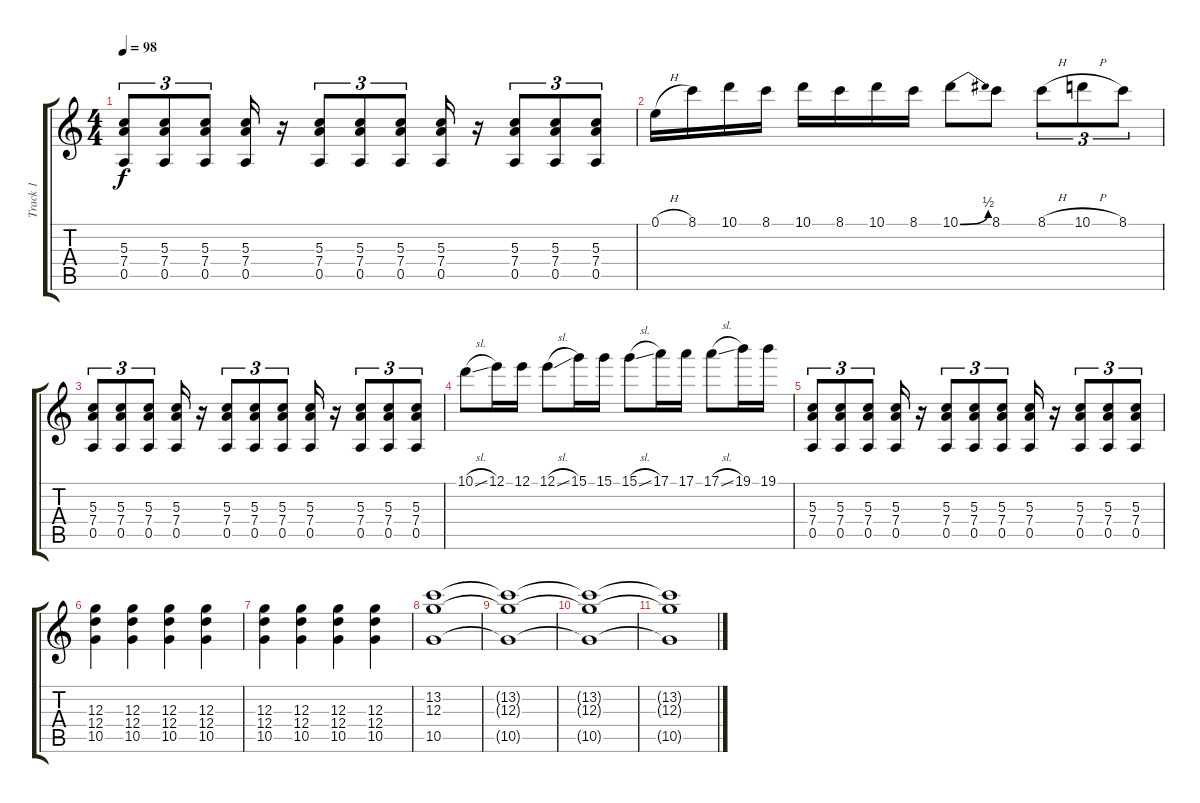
\track ("Track 1" "Track 1") {instrument electricguitarmuted}
\staff {score tabs}
\tuning (E4 B3 G3 D3 A2 E2) {hide}
\ts (4 4)
\tempo 98
\clef g2
\ks c
(5.3 7.4 0.5).8{tu (3 2) dy f} (5.3 7.4 0.5).8{tu (3 2)} (5.3 7.4 0.5).8{tu (3 2)} (5.3 7.4 0.5).16 r.16 (5.3 7.4 0.5).8{tu (3 2)} (5.3 7.4 0.5).8{tu (3 2)} (5.3 7.4 0.5).8{tu (3 2)} (5.3 7.4 0.5).16 r.16 (5.3 7.4 0.5).8{tu (3 2)} (5.3 7.4 0.5).8{tu (3 2)} (5.3 7.4 0.5).8{tu (3 2)} |
0.1{h}.16 8.1.16 10.1.16 8.1.16 10.1.16 8.1.16 10.1.16 8.1.16 10.1{be (bend 0 0 60 2)}.8 8.1.8 8.1{h}.8{tu (3 2)} 10.1{h}.8{tu (3 2)} 8.1.8{tu (3 2)} |
(5.3 7.4 0.5).8{tu (3 2)} (5.3 7.4 0.5).8{tu (3 2)} (5.3 7.4 0.5).8{tu (3 2)} (5.3 7.4 0.5).16 r.16 (5.3 7.4 0.5).8{tu (3 2)} (5.3 7.4 0.5).8{tu (3 2)} (5.3 7.4 0.5).8{tu (3 2)} (5.3 7.4 0.5).16 r.16 (5.3 7.4 0.5).8{tu (3 2)} (5.3 7.4 0.5).8{tu (3 2)} (5.3 7.4 0.5).8{tu (3 2)} |
10.1{sl}.8 12.1.16 12.1.16 12.1{sl}.8 15.1.16 15.1.16 15.1{sl}.8 17.1.16 17.1.16 17.1{sl}.8 19.1.16 19.1.16 |
(5.3 7.4 0.5).8{tu (3 2)} (5.3 7.4 0.5).8{tu (3 2)} (5.3 7.4 0.5).8{tu (3 2)} (5.3 7.4 0.5).16 r.16 (5.3 7.4 0.5).8{tu (3 2)} (5.3 7.4 0.5).8{tu (3 2)} (5.3 7.4 0.5).8{tu (3 2)} (5.3 7.4 0.5).16 r.16 (5.3 7.4 0.5).8{tu (3 2)} (5.3 7.4 0.5).8{tu (3 2)} (5.3 7.4 0.5).8{tu (3 2)} |
(12.3 12.4 10.5).4 (12.3 12.4 10.5).4 (12.3 12.4 10.5).4 (12.3 12.4 10.5).4 |
(12.3 12.4 10.5).4 (12.3 12.4 10.5).4 (12.3 12.4 10.5).4 (12.3 12.4 10.5).4 |
(13.2 12.3 10.5).1 |
(13.2{t} 12.3{t} 10.5{t}).1 |
(13.2{t} 12.3{t} 10.5{t}).1 |
(13.2{t} 12.3{t} 10.5{t}).1
